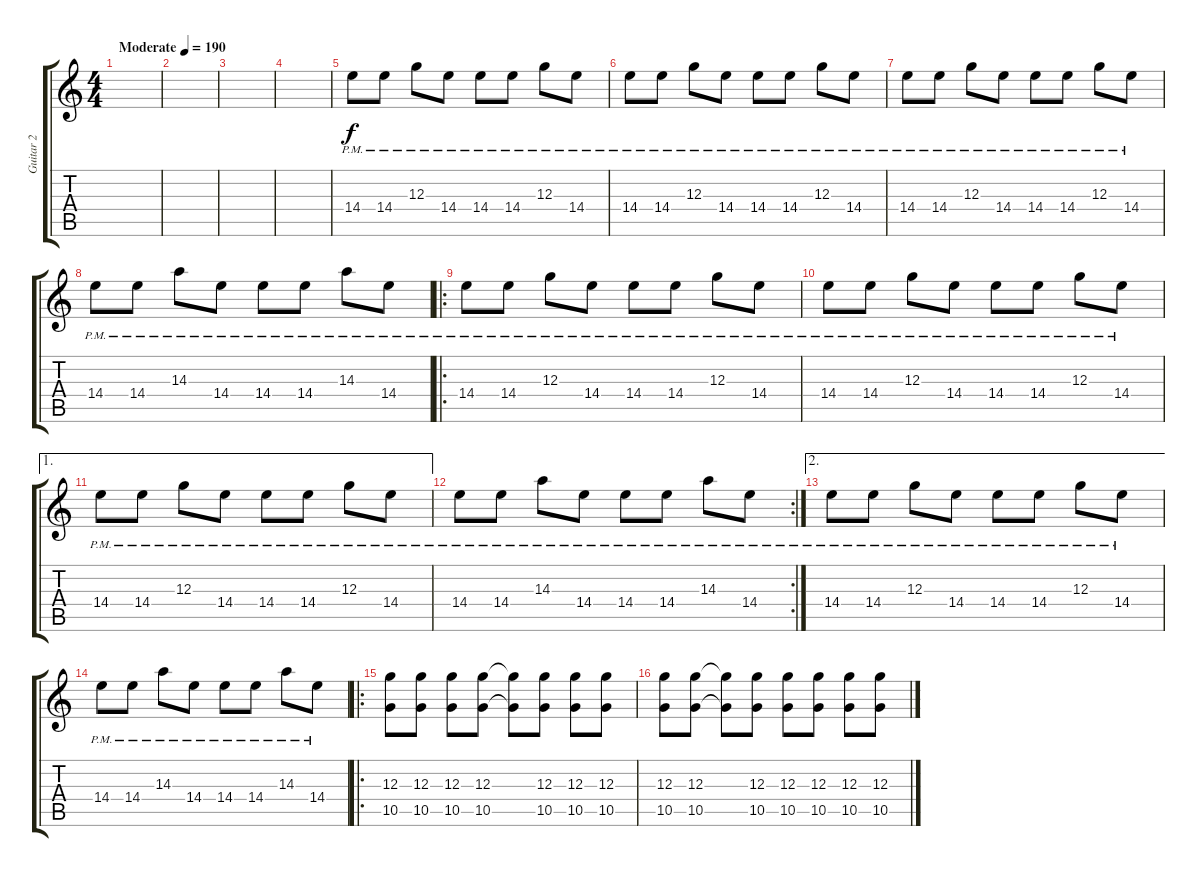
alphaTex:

\track ("Guitar 2" "Guitar 2") {instrument distortionguitar}
\staff {score tabs}
\tuning (E4 B3 G3 D3 A2 D2) {hide}
\ts (4 4)
\tempo (190 "Moderate")
\clef g2
\ks c
|
|
|
|
14.4{pm}.8{instrument electricguitarclean} 14.4{pm}.8 12.3{pm}.8 14.4{pm}.8 14.4{pm}.8 14.4{pm}.8 12.3{pm}.8 14.4{pm}.8 |
14.4{pm}.8 14.4{pm}.8 12.3{pm}.8 14.4{pm}.8 14.4{pm}.8 14.4{pm}.8 12.3{pm}.8 14.4{pm}.8 |
14.4{pm}.8 14.4{pm}.8 12.3{pm}.8 14.4{pm}.8 14.4{pm}.8 14.4{pm}.8 12.3{pm}.8 14.4{pm}.8 |
14.4{pm}.8 14.4{pm}.8 14.3{pm}.8 14.4{pm}.8 14.4{pm}.8 14.4{pm}.8 14.3{pm}.8 14.4{pm}.8 |
\ro
14.4{pm}.8{instrument electricguitarclean} 14.4{pm}.8 12.3{pm}.8 14.4{pm}.8 14.4{pm}.8 14.4{pm}.8 12.3{pm}.8 14.4{pm}.8 |
14.4{pm}.8 14.4{pm}.8 12.3{pm}.8 14.4{pm}.8 14.4{pm}.8 14.4{pm}.8 12.3{pm}.8 14.4{pm}.8 |
\ae 1
14.4{pm}.8 14.4{pm}.8 12.3{pm}.8 14.4{pm}.8 14.4{pm}.8 14.4{pm}.8 12.3{pm}.8 14.4{pm}.8 |
\rc 2
14.4{pm}.8 14.4{pm}.8 14.3{pm}.8 14.4{pm}.8 14.4{pm}.8 14.4{pm}.8 14.3{pm}.8 14.4{pm}.8 |
\ae 2
14.4{pm}.8 14.4{pm}.8 12.3{pm}.8 14.4{pm}.8 14.4{pm}.8 14.4{pm}.8 12.3{pm}.8 14.4{pm}.8 |
14.4{pm}.8 14.4{pm}.8 14.3{pm}.8 14.4{pm}.8 14.4{pm}.8 14.4{pm}.8 14.3{pm}.8 14.4{pm}.8 |
\ro
(12.3 10.5).8{instrument distortionguitar} (12.3 10.5).8 (12.3 10.5).8 (12.3 10.5).8 (12.3{t} 10.5{t}).8 (12.3 10.5).8 (12.3 10.5).8 (12.3 10.5).8 |
(12.3 10.5).8 (12.3 10.5).8 (12.3{t} 10.5{t}).8 (12.3 10.5).8 (12.3 10.5).8 (12.3 10.5).8 (12.3 10.5).8 (12.3 10.5).8
